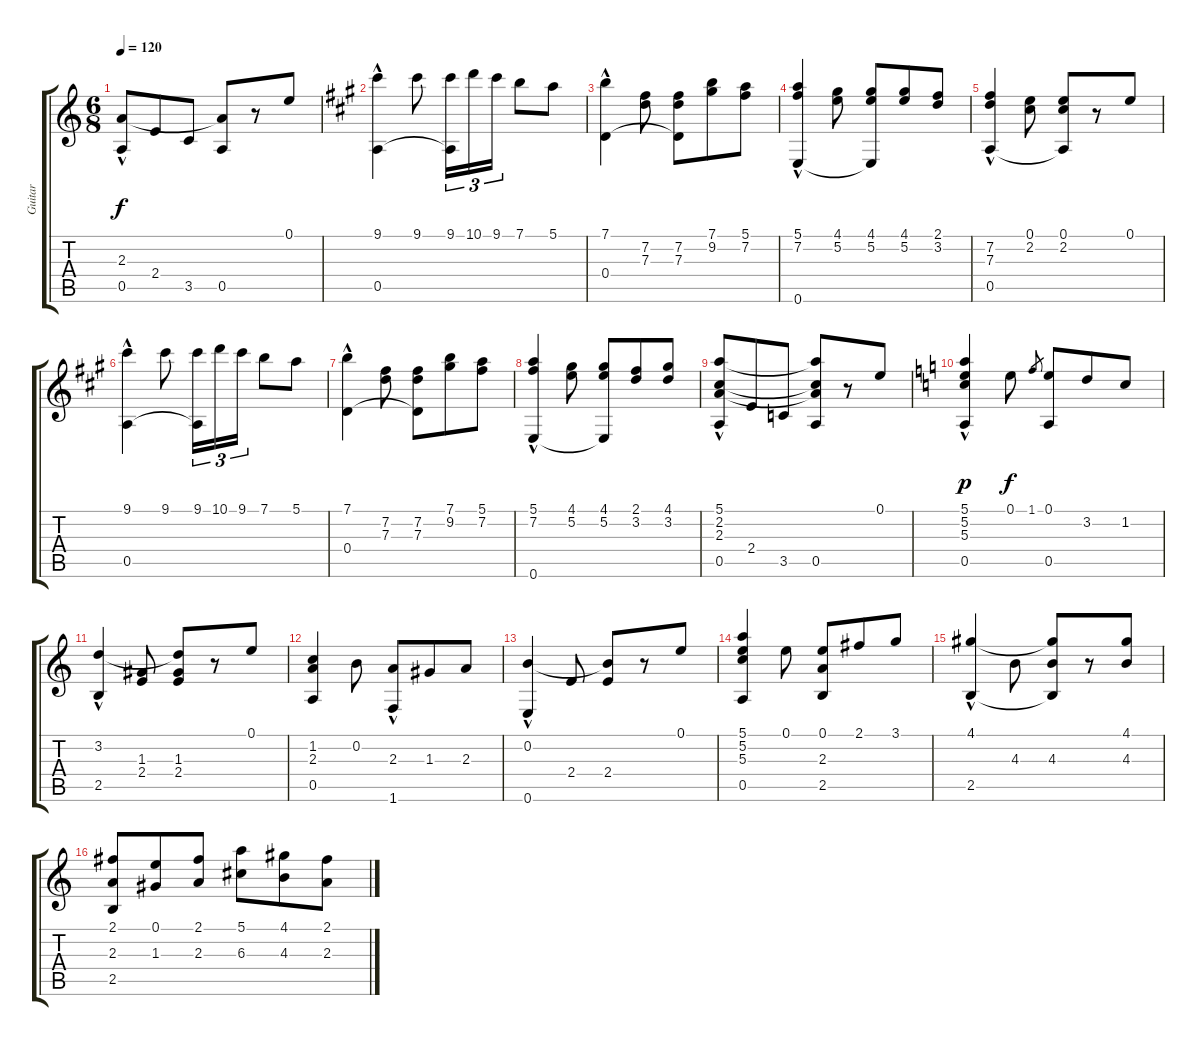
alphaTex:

\track ("Guitar" "Guitar") {instrument acousticguitarnylon}
\staff {score tabs}
\tuning (E4 B3 G3 D3 A2 E2) {hide}
\ts (6 8)
\tempo 120
\clef g2
\ks c
(2.3{hac} 0.5).8{dy f} 2.4.8 3.5.8 (2.3{t} 0.5).8 r.8 0.1.8 |
\ks a
(9.1 0.5{hac}).4 9.1.8 (9.1 0.5{t}).16{tu (3 2)} 10.1.16{tu (3 2)} 9.1.16{tu (3 2)} 7.1.8 5.1.8 |
(7.1 0.4{hac}).4 (7.2 7.3).8 (7.2 7.3 0.4{t}).8 (7.1 9.2).8 (5.1 7.2).8 |
(5.1 7.2 0.6{hac}).4 (4.1 5.2).8 (4.1 5.2 0.6{t}).8 (4.1 5.2).8 (2.1 3.2).8 |
(7.2 7.3 0.5{hac}).4 (0.1 2.2).8 (0.1 2.2 0.5{t}).8 r.8 0.1.8 |
(9.1 0.5{hac}).4 9.1.8 (9.1 0.5{t}).16{tu (3 2)} 10.1.16{tu (3 2)} 9.1.16{tu (3 2)} 7.1.8 5.1.8 |
(7.1 0.4{hac}).4 (7.2 7.3).8 (7.2 7.3 0.4{t}).8 (7.1 9.2).8 (5.1 7.2).8 |
(5.1 7.2 0.6{hac}).4 (4.1 5.2).8 (4.1 5.2 0.6{t}).8 (2.1 3.2).8 (4.1 3.2).8 |
(5.1{hac} 2.2{hac} 2.3{hac} 0.5).8 2.4.8 3.5.8 (5.1{t} 2.2{t} 2.3{t} 0.5).8 r.8 0.1.8 |
\ks c
(5.1 5.2 5.3 0.5{hac}).4{dy p} 0.1.8{dy f} 1.1.8{gr} (0.1 0.5).8 3.2.8 1.2.8 |
(3.2 2.5{hac}).4 (1.3 2.4).8 (3.2{t} 1.3 2.4).8 r.8 0.1.8 |
(1.2 2.3 0.5).4 0.2.8 (2.3 1.6{hac}).8 1.3.8 2.3.8 |
(0.2{hac} 0.6{hac}).4 2.4.8 (0.2{t} 2.4).8 r.8 0.1.8 |
(5.1 5.2 5.3 0.5).4 0.1.8 (0.1 2.3 2.5).8 2.1.8 3.1.8 |
(4.1{hac} 2.5{hac}).4 4.3.8 (4.1{t} 4.3 2.5{t}).8 r.8 (4.1 4.3).8 |
(2.1 2.3 2.5).8 (0.1 1.3).8 (2.1 2.3).8 (5.1 6.3).8 (4.1 4.3).8 (2.1 2.3).8
